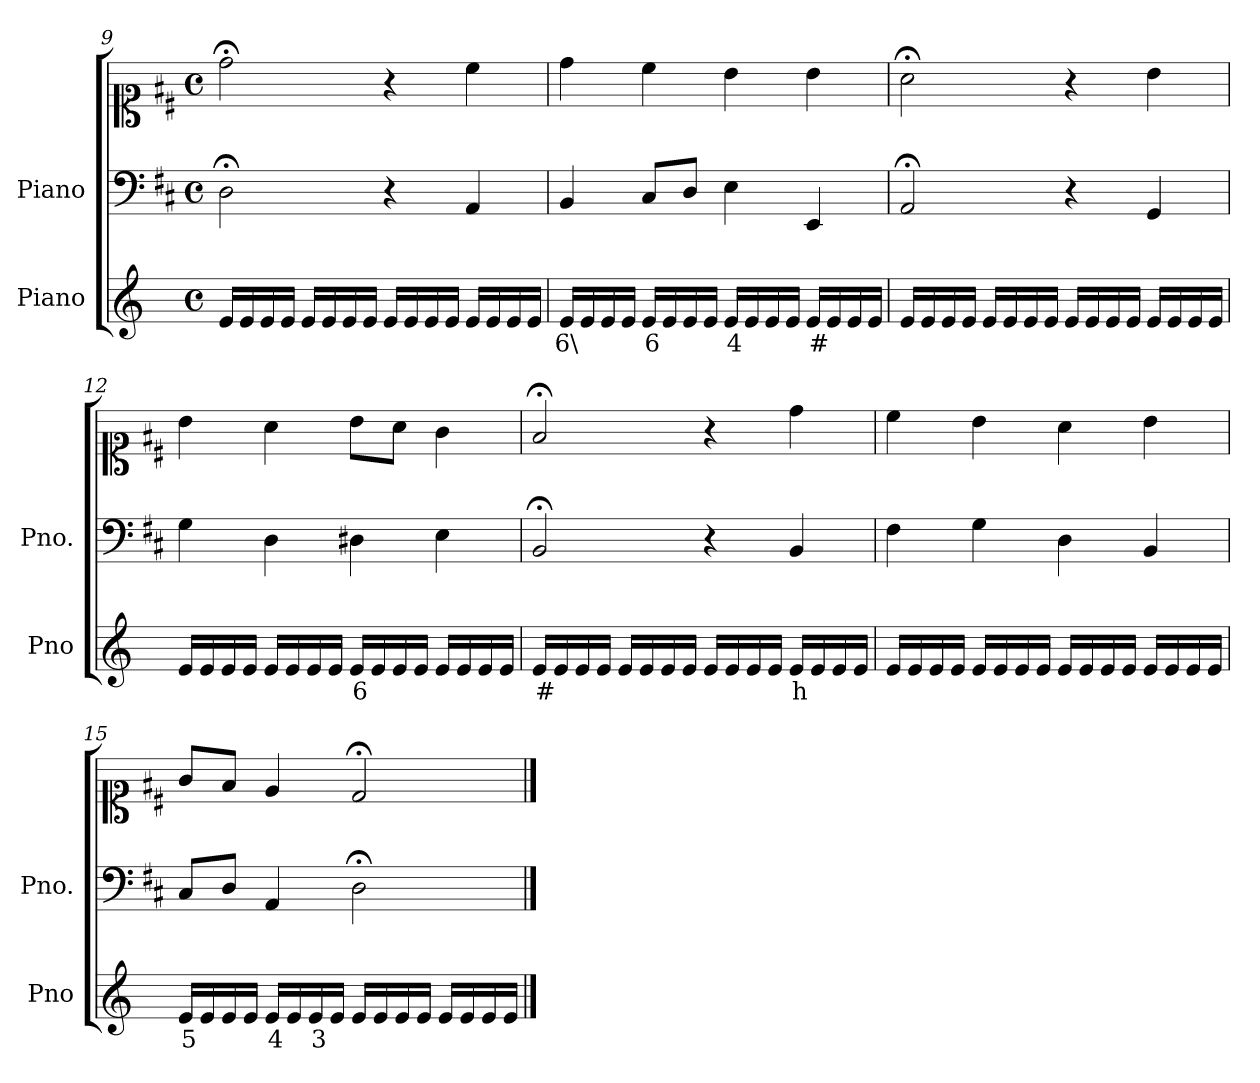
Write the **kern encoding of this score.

**kern	**text	**kern	**kern
*part2	*part2	*part1	*part1
*staff3	*staff3	*staff2	*staff1
*I"Piano	*	*I"Piano	*
*I'Pno	*	*I'Pno.	*
*clefG2	*	*clefF4	*clefC1
*k[]	*	*k[f#c#]	*k[f#c#]
*M4/4	*	*M4/4	*M4/4
*met(c)	*	*met(c)	*met(c)
=9	=9	=9	=9
16e/LL	.	2D;<\	2dd;<\
16e/	.	.	.
16e/	.	.	.
16e/JJ	.	.	.
16e/LL	.	.	.
16e/	.	.	.
16e/	.	.	.
16e/JJ	.	.	.
16e/LL	.	4r	4r
16e/	.	.	.
16e/	.	.	.
16e/JJ	.	.	.
16e/LL	.	4AA/	4cc#\
16e/	.	.	.
16e/	.	.	.
16e/JJ	.	.	.
=10	=10	=10	=10
!	!LO:LY:b	!	!
16e/LL	6\	4BB/	4dd\
16e/	.	.	.
16e/	.	.	.
16e/JJ	.	.	.
!	!LO:LY:b	!	!
16e/LL	6	8C#/L	4cc#\
16e/	.	.	.
16e/	.	8D/J	.
16e/JJ	.	.	.
!	!LO:LY:b	!	!
16e/LL	4	4E\	4b\
16e/	.	.	.
16e/	.	.	.
16e/JJ	.	.	.
!	!LO:LY:b	!	!
16e/LL	#	4EE/	4b\
16e/	.	.	.
16e/	.	.	.
16e/JJ	.	.	.
=11	=11	=11	=11
16e/LL	.	2AA;</	2a;<\
16e/	.	.	.
16e/	.	.	.
16e/JJ	.	.	.
16e/LL	.	.	.
16e/	.	.	.
16e/	.	.	.
16e/JJ	.	.	.
16e/LL	.	4r	4r
16e/	.	.	.
16e/	.	.	.
16e/JJ	.	.	.
16e/LL	.	4GG/	4b\
16e/	.	.	.
16e/	.	.	.
16e/JJ	.	.	.
=12	=12	=12	=12
16e/LL	.	4G\	4b\
16e/	.	.	.
16e/	.	.	.
16e/JJ	.	.	.
16e/LL	.	4D\	4a\
16e/	.	.	.
16e/	.	.	.
16e/JJ	.	.	.
!	!LO:LY:b	!	!
16e/LL	6	4D#X\	8b\L
16e/	.	.	.
16e/	.	.	8a\J
16e/JJ	.	.	.
16e/LL	.	4E\	4g\
16e/	.	.	.
16e/	.	.	.
16e/JJ	.	.	.
=13	=13	=13	=13
!	!LO:LY:b	!	!
16e/LL	#	2BB;</	2f#;</
16e/	.	.	.
16e/	.	.	.
16e/JJ	.	.	.
16e/LL	.	.	.
16e/	.	.	.
16e/	.	.	.
16e/JJ	.	.	.
16e/LL	.	4r	4r
16e/	.	.	.
16e/	.	.	.
16e/JJ	.	.	.
!	!LO:LY:b	!	!
16e/LL	h	4BB/	4dd\
16e/	.	.	.
16e/	.	.	.
16e/JJ	.	.	.
=14	=14	=14	=14
16e/LL	.	4F#\	4cc#\
16e/	.	.	.
16e/	.	.	.
16e/JJ	.	.	.
16e/LL	.	4G\	4b\
16e/	.	.	.
16e/	.	.	.
16e/JJ	.	.	.
16e/LL	.	4D\	4a\
16e/	.	.	.
16e/	.	.	.
16e/JJ	.	.	.
16e/LL	.	4BB/	4b\
16e/	.	.	.
16e/	.	.	.
16e/JJ	.	.	.
=15	=15	=15	=15
!	!LO:LY:b	!	!
16e/LL	5	8C#/L	8g/L
16e/	.	.	.
16e/	.	8D/J	8f#/J
16e/JJ	.	.	.
!	!LO:LY:b	!	!
16e/LL	4	4AA/	4e/
16e/	.	.	.
!	!LO:LY:b	!	!
16e/	3	.	.
16e/JJ	.	.	.
16e/LL	.	2D;<\	2d;</
16e/	.	.	.
16e/	.	.	.
16e/JJ	.	.	.
16e/LL	.	.	.
16e/	.	.	.
16e/	.	.	.
16e/JJ	.	.	.
==	==	==	==
*-	*-	*-	*-
